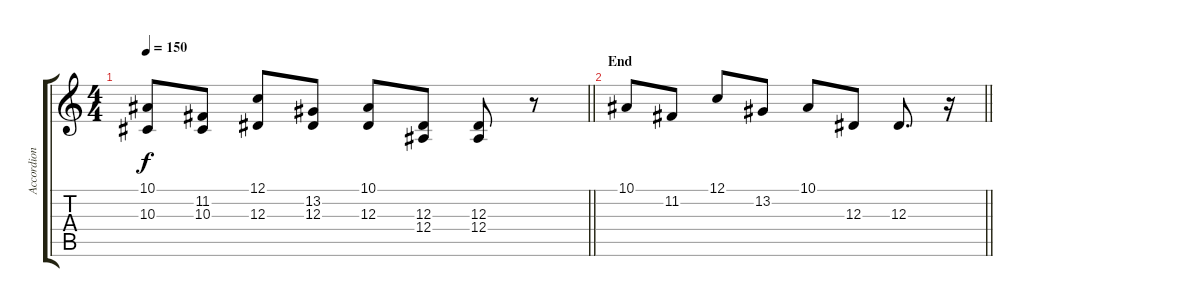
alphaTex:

\track ("Accordion" "Accordion") {instrument accordion}
\staff {score tabs}
\tuning (C4 G3 Eb3 Bb2 F2 C2) {hide}
\ts (4 4)
\tempo 150
\clef g2
\barLineRight lightlight
\ks c
(10.1 10.3).8{dy f} (11.2 10.3).8 (12.1 12.3).8 (13.2 12.3).8 (10.1 12.3).8 (12.3 12.4).8 (12.3 12.4).8 r.8 |
\section ("" "End")
\barLineRight lightlight
10.1.8 11.2.8 12.1.8 13.2.8 10.1.8 12.3.8 12.3.8{d} r.16
